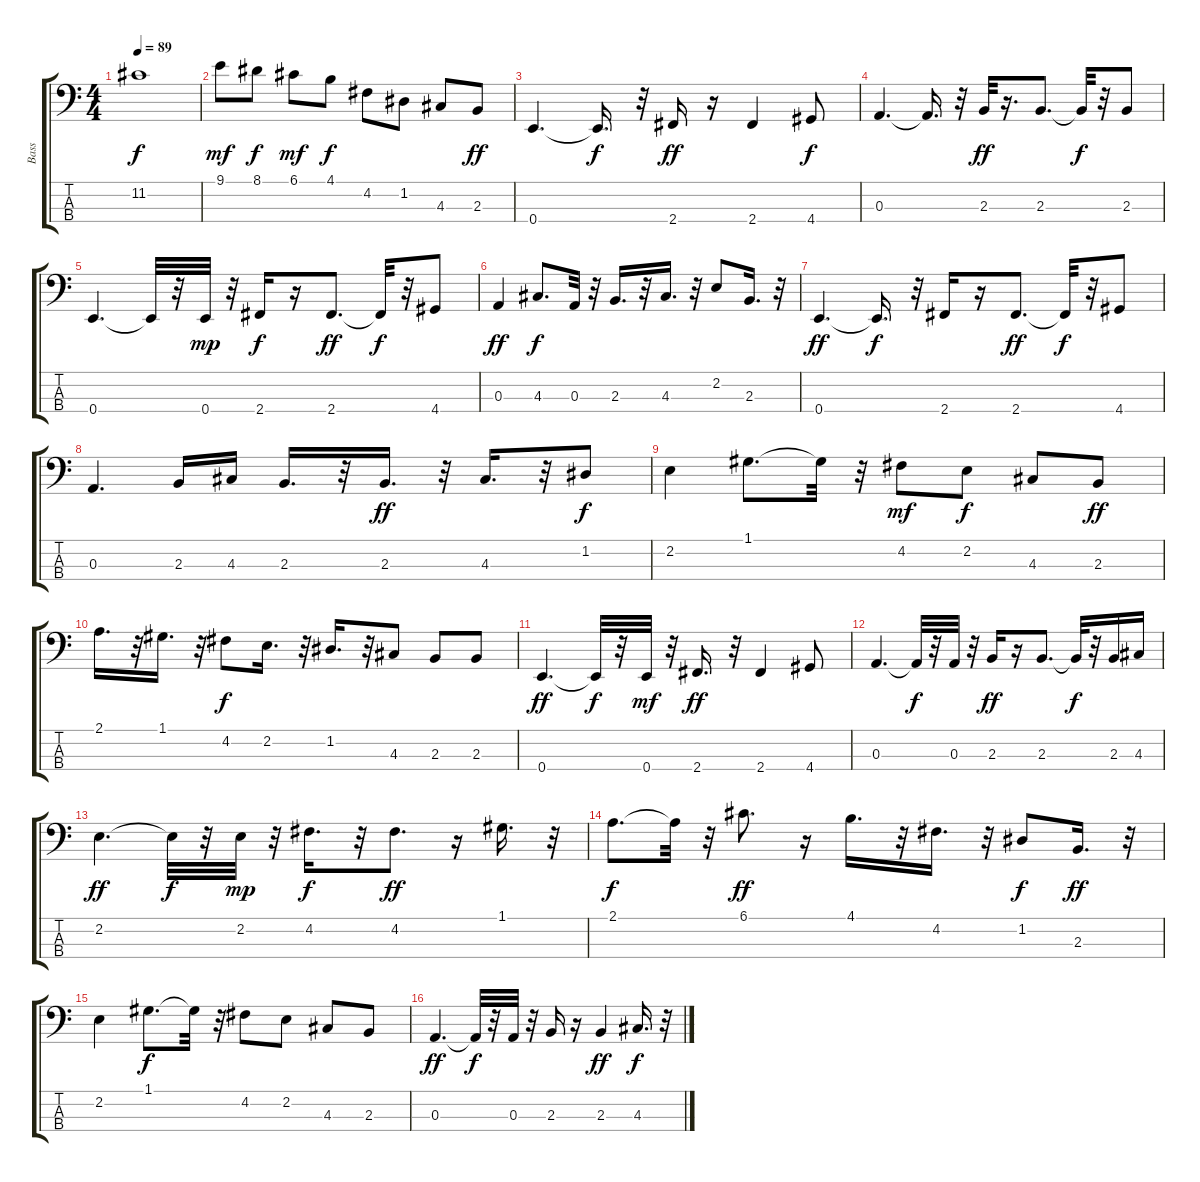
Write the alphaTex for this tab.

\track ("Bass" "Bass") {instrument electricbassfinger}
\staff {score tabs}
\tuning (G2 D2 A1 E1) {hide}
\ts (4 4)
\tempo 89
\clef f4
\ks c
11.2.1{dy f} |
9.1.8{dy mf} 8.1.8{dy f} 6.1.8{dy mf} 4.1.8{dy f} 4.2.8 1.2.8 4.3.8 2.3.8{dy ff} |
0.4.4{d} 0.4{t}.16{d dy f} r.32 2.4.16{dy ff} r.16 2.4.4 4.4.8{dy f} |
0.3.4{d} 0.3{t}.16{d} r.32 2.3.32{dy ff} r.16{d} 2.3.8{d} 2.3{t}.32{dy f} r.32 2.3.8 |
0.4.4{d} 0.4{t}.32 r.32 0.4.32{dy mp} r.32 2.4.16{dy f} r.16 2.4.8{d dy ff} 2.4{t}.32{dy f} r.32 4.4.8 |
0.3.4{dy ff} 4.3.8{d dy f} 0.3.32 r.32 2.3.16{d} r.32 4.3.16{d} r.32 2.2.8 2.3.16{d} r.32 |
0.4.4{d dy ff} 0.4{t}.16{d dy f} r.32 2.4.16 r.16 2.4.8{d dy ff} 2.4{t}.32{dy f} r.32 4.4.8 |
0.3.4{d} 2.3.16 4.3.16 2.3.16{d} r.32 2.3.16{d dy ff} r.32 4.3.16{d} r.32 1.2.8{dy f} |
2.2.4 1.1.8{d} 1.1{t}.32 r.32 4.2.8{dy mf} 2.2.8{dy f} 4.3.8 2.3.8{dy ff} |
2.1.16{d} r.32 1.1.16{d} r.32 4.2.8{dy f} 2.2.16{d} r.32 1.2.16{d} r.32 4.3.8 2.3.8 2.3.8 |
0.4.4{d dy ff} 0.4{t}.32{dy f} r.32 0.4.32{dy mf} r.32 2.4.16{d dy ff} r.32 2.4.4 4.4.8 |
0.3.4{d} 0.3{t}.32{dy f} r.32 0.3.32 r.32 2.3.16{dy ff} r.16 2.3.8{d} 2.3{t}.32{dy f} r.32 2.3.16 4.3.16 |
2.2.4{d dy ff} 2.2{t}.32{dy f} r.32 2.2.32{dy mp} r.32 4.2.16{d dy f} r.32 4.2.8{d dy ff} r.16 1.1.16{d} r.32 |
2.1.8{d dy f} 2.1{t}.32 r.32 6.1.8{d dy ff} r.16 4.1.16{d} r.32 4.2.16{d} r.32 1.2.8{dy f} 2.3.16{d dy ff} r.32 |
2.2.4 1.1.8{d dy f} 1.1{t}.32 r.32 4.2.8 2.2.8 4.3.8 2.3.8 |
0.3.4{d dy ff} 0.3{t}.32{dy f} r.32 0.3.32 r.32 2.3.16 r.16 2.3.4{dy ff} 4.3.16{d dy f} r.32
